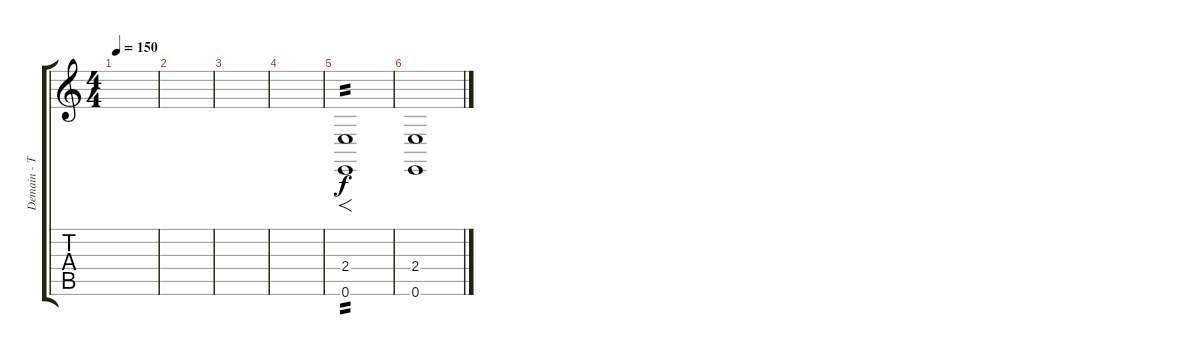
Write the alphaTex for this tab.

\track ("Demain - Timpani" "Demain - T") {instrument timpani}
\staff {score tabs}
\tuning (E4 B3 G3 D3 A2 E2) {hide}
\ts (4 4)
\tempo 150
\clef g2
\ks c
|
|
|
|
(2.4 0.6).1{f tp 2} |
(2.4 0.6).1
